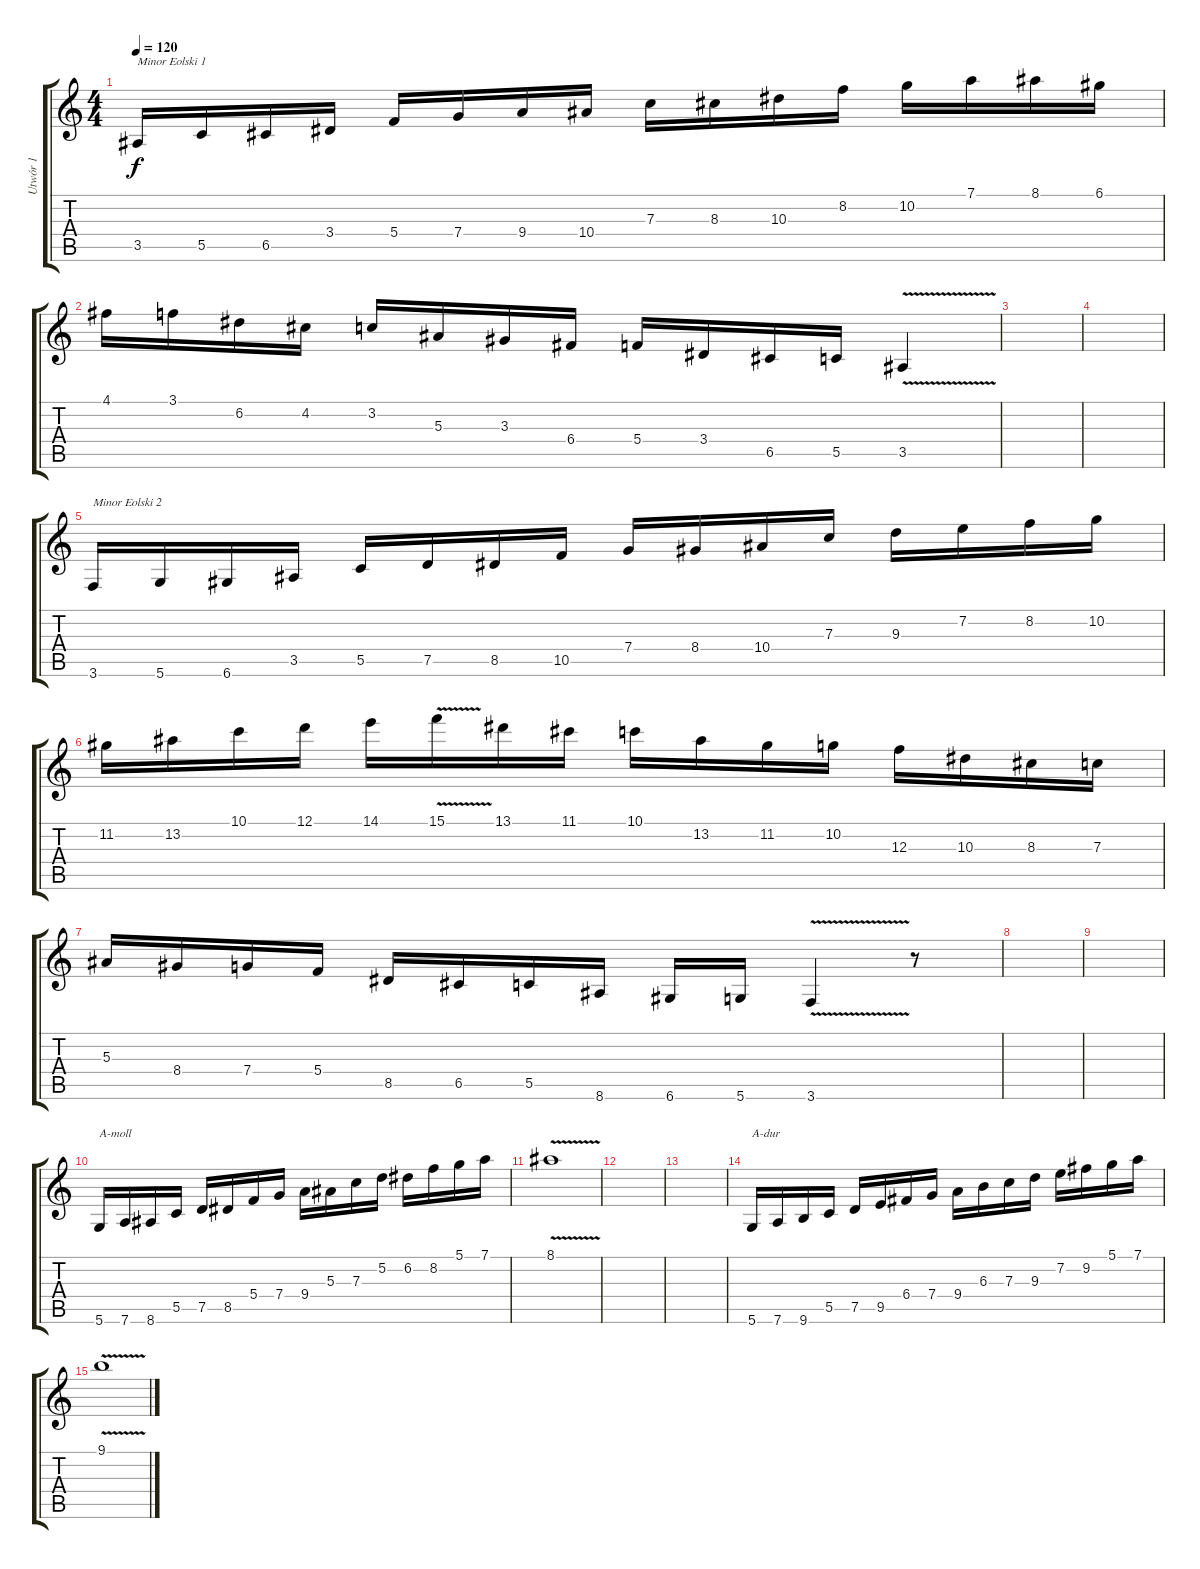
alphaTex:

\track ("Utwór 1" "Utwór 1") {instrument overdrivenguitar}
\staff {score tabs}
\tuning (D4 A3 F3 C3 G2 D2) {hide}
\ts (4 4)
\tempo 120
\clef g2
\ks c
3.5.16{txt "Minor Eolski 1" dy f} 5.5.16 6.5.16 3.4.16 5.4.16 7.4.16 9.4.16 10.4.16 7.3.16 8.3.16 10.3.16 8.2.16 10.2.16 7.1.16 8.1.16 6.1.16 |
4.1.16 3.1.16 6.2.16 4.2.16 3.2.16 5.3.16 3.3.16 6.4.16 5.4.16 3.4.16 6.5.16 5.5.16 3.5{v}.4 |
|
|
3.6.16{txt "Minor Eolski 2"} 5.6.16 6.6.16 3.5.16 5.5.16 7.5.16 8.5.16 10.5.16 7.4.16 8.4.16 10.4.16 7.3.16 9.3.16 7.2.16 8.2.16 10.2.16 |
11.2.16 13.2.16 10.1.16 12.1.16 14.1.16 15.1{v}.16 13.1.16 11.1.16 10.1.16 13.2.16 11.2.16 10.2.16 12.3.16 10.3.16 8.3.16 7.3.16 |
5.3.16 8.4.16 7.4.16 5.4.16 8.5.16 6.5.16 5.5.16 8.6.16 6.6.16 5.6.16 3.6{v}.4 r.8 |
|
|
5.6.16{txt "A-moll"} 7.6.16 8.6.16 5.5.16 7.5.16 8.5.16 5.4.16 7.4.16 9.4.16 5.3.16 7.3.16 5.2.16 6.2.16 8.2.16 5.1.16 7.1.16 |
8.1{v}.1 |
|
|
5.6.16{txt "A-dur"} 7.6.16 9.6.16 5.5.16 7.5.16 9.5.16 6.4.16 7.4.16 9.4.16 6.3.16 7.3.16 9.3.16 7.2.16 9.2.16 5.1.16 7.1.16 |
9.1{v}.1
